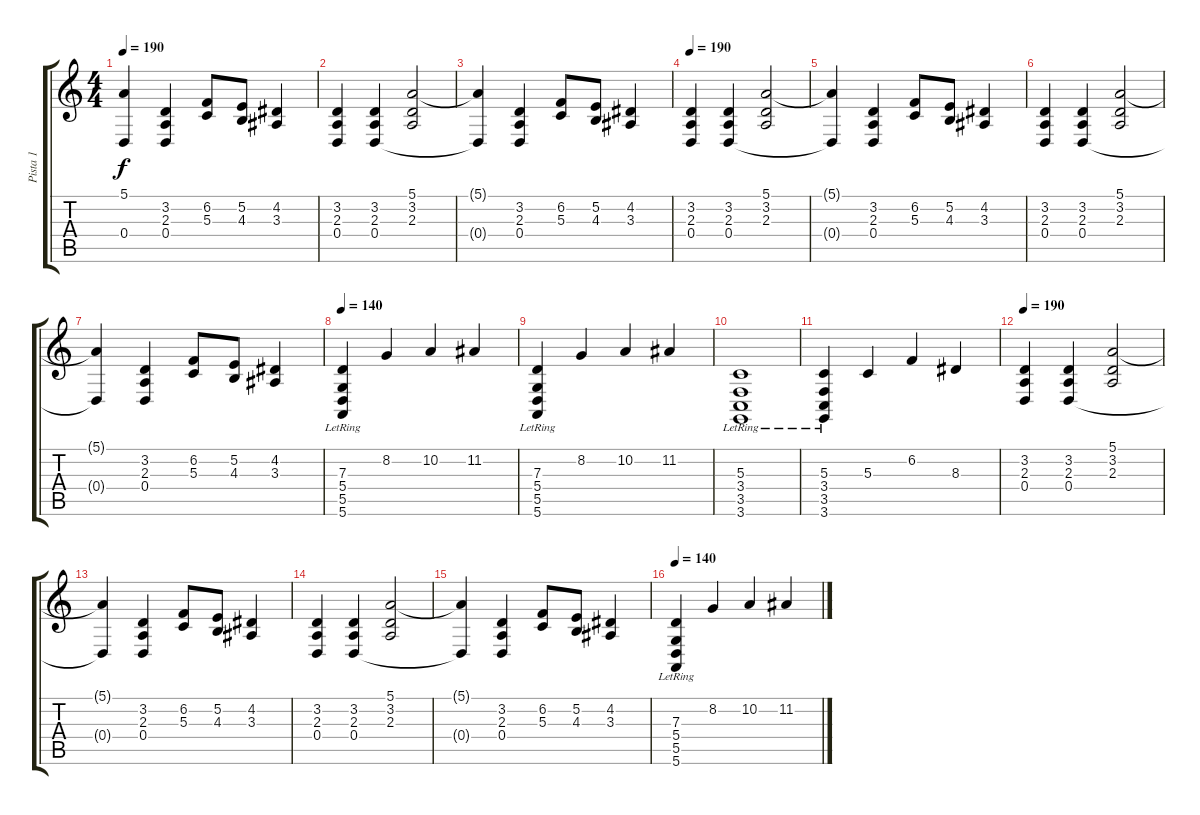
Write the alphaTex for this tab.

\track ("Pista 1" "Pista 1") {instrument churchorgan}
\staff {score tabs}
\tuning (E4 B3 G3 D3 A2 E2) {hide}
\ts (4 4)
\tempo 190
\clef g2
\ks c
(5.1{t} 0.4{t}).4{dy f} (3.2 2.3 0.4).4 (6.2 5.3).8 (5.2 4.3).8 (4.2 3.3).4 |
(3.2 2.3 0.4).4 (3.2 2.3 0.4).4 (5.1 3.2 2.3).2 |
(5.1{t} 0.4{t}).4 (3.2 2.3 0.4).4 (6.2 5.3).8 (5.2 4.3).8 (4.2 3.3).4 |
\tempo 190
(3.2 2.3 0.4).4 (3.2 2.3 0.4).4 (5.1 3.2 2.3).2 |
(5.1{t} 0.4{t}).4 (3.2 2.3 0.4).4 (6.2 5.3).8 (5.2 4.3).8 (4.2 3.3).4 |
(3.2 2.3 0.4).4 (3.2 2.3 0.4).4 (5.1 3.2 2.3).2 |
(5.1{t} 0.4{t}).4 (3.2 2.3 0.4).4 (6.2 5.3).8 (5.2 4.3).8 (4.2 3.3).4 |
\tempo 140
(7.3{lr} 5.4{lr} 5.5{lr} 5.6{lr}).4 8.2.4 10.2.4 11.2.4 |
(7.3{lr} 5.4{lr} 5.5{lr} 5.6{lr}).4 8.2.4 10.2.4 11.2.4 |
(5.3{lr} 3.4{lr} 3.5{lr} 3.6{lr}).1 |
(5.3{lr} 3.4{lr} 3.5{lr} 3.6{lr}).4 5.3.4 6.2.4 8.3.4 |
\tempo 190
(3.2 2.3 0.4).4 (3.2 2.3 0.4).4 (5.1 3.2 2.3).2 |
(5.1{t} 0.4{t}).4 (3.2 2.3 0.4).4 (6.2 5.3).8 (5.2 4.3).8 (4.2 3.3).4 |
(3.2 2.3 0.4).4 (3.2 2.3 0.4).4 (5.1 3.2 2.3).2 |
(5.1{t} 0.4{t}).4 (3.2 2.3 0.4).4 (6.2 5.3).8 (5.2 4.3).8 (4.2 3.3).4 |
\tempo 140
(7.3{lr} 5.4{lr} 5.5{lr} 5.6{lr}).4 8.2.4 10.2.4 11.2.4
